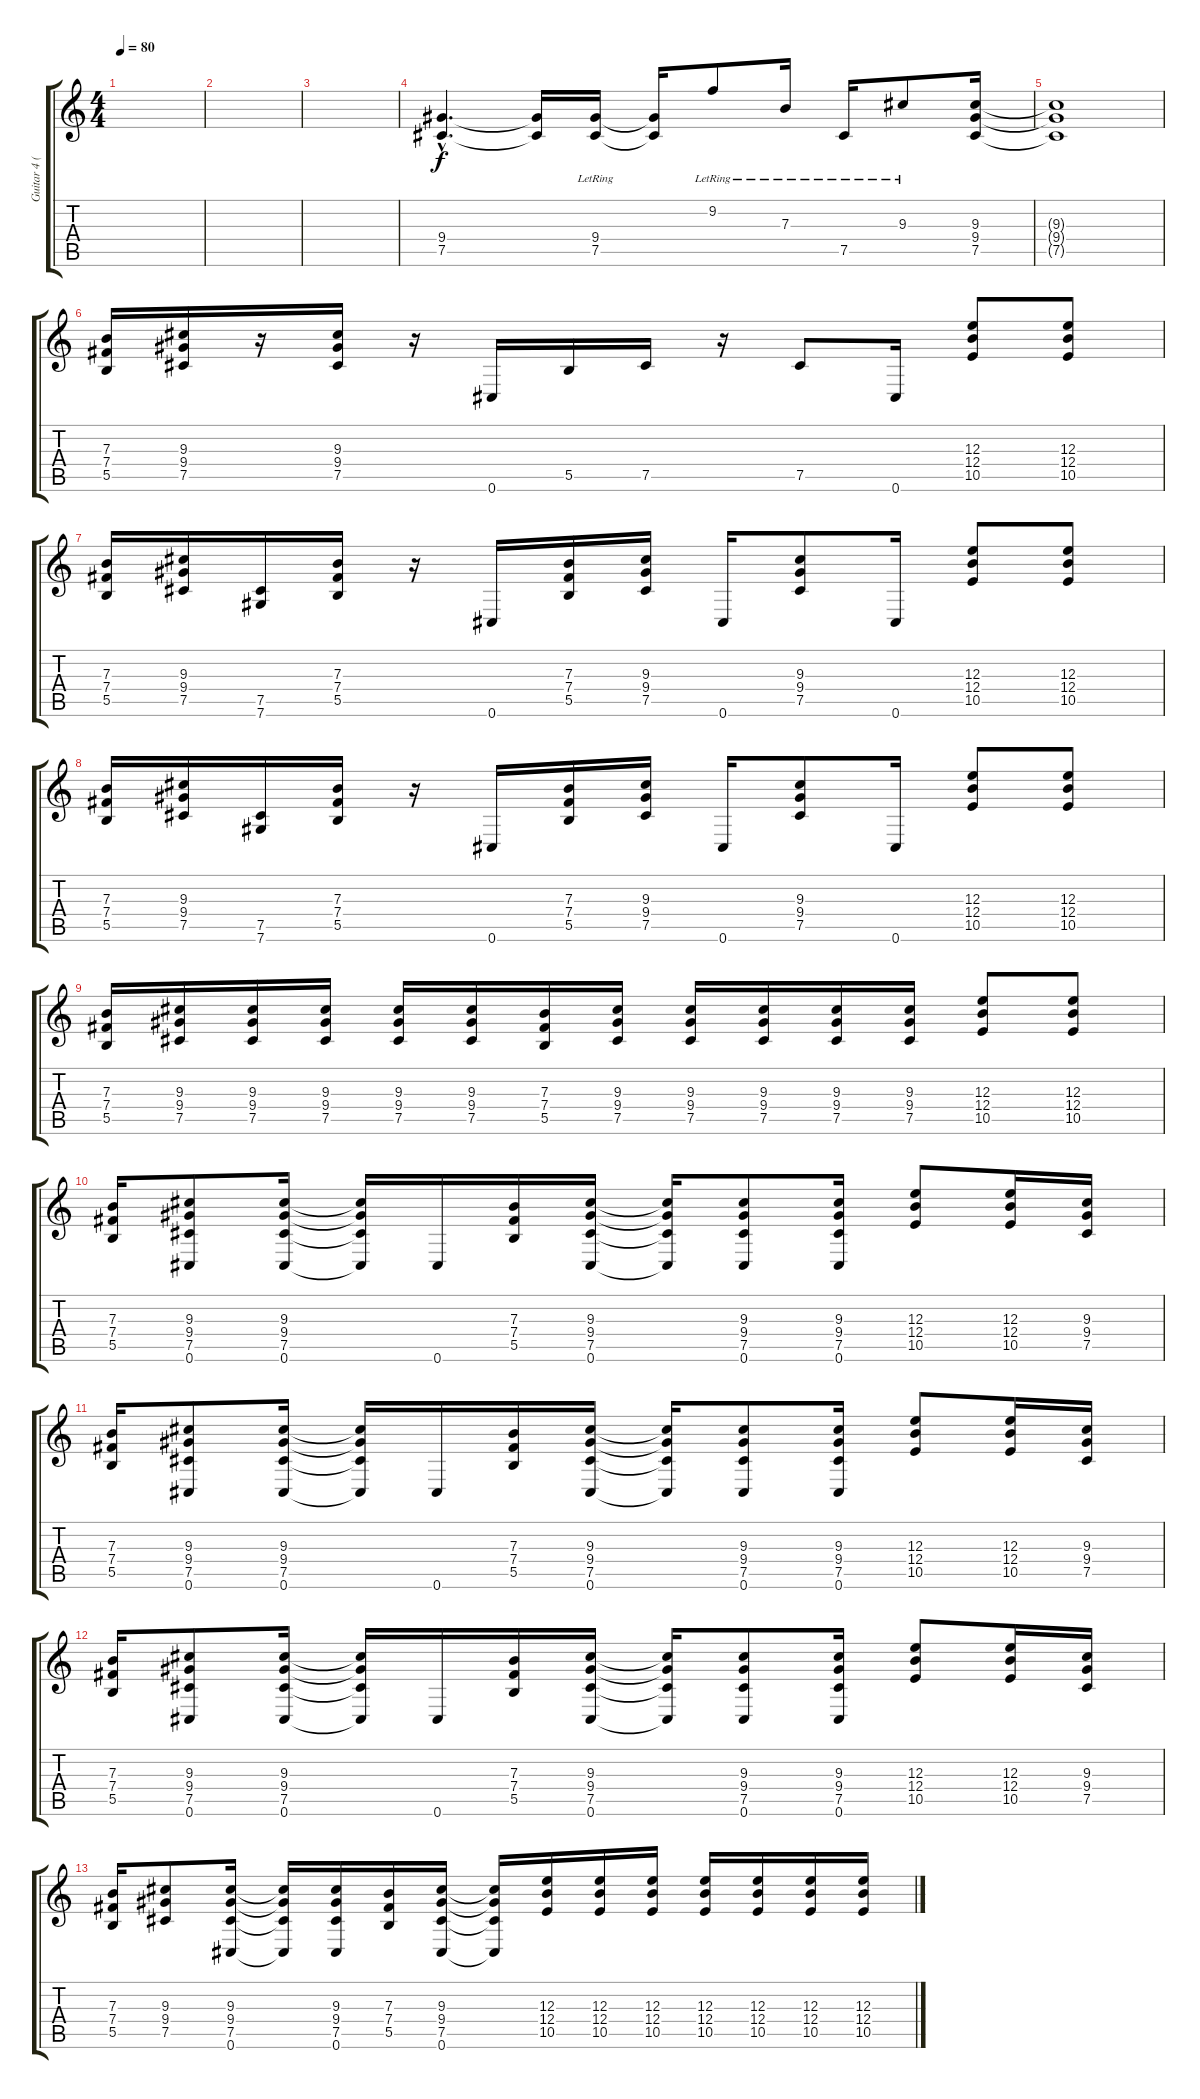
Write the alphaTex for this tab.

\track ("Guitar 4 (w/wah)" "Guitar 4 (") {instrument distortionguitar}
\staff {score tabs}
\tuning (Db4 Ab3 E3 B2 Gb2 Db2) {hide}
\ts (4 4)
\tempo 80
\clef g2
\ks c
|
|
|
(9.4{hac} 7.5{hac}).4{d} (9.4{t} 7.5{t}).16 (9.4{lr} 7.5{lr}).16 (9.4{t} 7.5{t}).16 9.2{lr}.8 7.3{lr}.16 7.5{lr}.16 9.3{lr}.8 (9.3 9.4 7.5).16 |
(9.3{t} 9.4{t} 7.5{t}).1 |
(7.3 7.4 5.5).16{balance 16 instrument overdrivenguitar} (9.3 9.4 7.5).16 r.16 (9.3 9.4 7.5).16 r.16 0.6.16 5.5.16 7.5.16 r.16 7.5.8 0.6.16 (12.3 12.4 10.5).8 (12.3 12.4 10.5).8 |
(7.3 7.4 5.5).16 (9.3 9.4 7.5).16 (7.5 7.6).16 (7.3 7.4 5.5).16 r.16 0.6.16 (7.3 7.4 5.5).16 (9.3 9.4 7.5).16 0.6.16 (9.3 9.4 7.5).8 0.6.16 (12.3 12.4 10.5).8 (12.3 12.4 10.5).8 |
(7.3 7.4 5.5).16 (9.3 9.4 7.5).16 (7.5 7.6).16 (7.3 7.4 5.5).16 r.16 0.6.16 (7.3 7.4 5.5).16 (9.3 9.4 7.5).16 0.6.16 (9.3 9.4 7.5).8 0.6.16 (12.3 12.4 10.5).8 (12.3 12.4 10.5).8 |
(7.3 7.4 5.5).16 (9.3 9.4 7.5).16 (9.3 9.4 7.5).16 (9.3 9.4 7.5).16 (9.3 9.4 7.5).16 (9.3 9.4 7.5).16 (7.3 7.4 5.5).16 (9.3 9.4 7.5).16 (9.3 9.4 7.5).16 (9.3 9.4 7.5).16 (9.3 9.4 7.5).16 (9.3 9.4 7.5).16 (12.3 12.4 10.5).8 (12.3 12.4 10.5).8 |
(7.3 7.4 5.5).16 (9.3 9.4 7.5 0.6).8 (9.3 9.4 7.5 0.6).16 (9.3{t} 9.4{t} 7.5{t} 0.6{t}).16 0.6.16 (7.3 7.4 5.5).16 (9.3 9.4 7.5 0.6).16 (9.3{t} 9.4{t} 7.5{t} 0.6{t}).16 (9.3 9.4 7.5 0.6).8 (9.3 9.4 7.5 0.6).16 (12.3 12.4 10.5).8 (12.3 12.4 10.5).16 (9.3 9.4 7.5).16 |
(7.3 7.4 5.5).16 (9.3 9.4 7.5 0.6).8 (9.3 9.4 7.5 0.6).16 (9.3{t} 9.4{t} 7.5{t} 0.6{t}).16 0.6.16 (7.3 7.4 5.5).16 (9.3 9.4 7.5 0.6).16 (9.3{t} 9.4{t} 7.5{t} 0.6{t}).16 (9.3 9.4 7.5 0.6).8 (9.3 9.4 7.5 0.6).16 (12.3 12.4 10.5).8 (12.3 12.4 10.5).16 (9.3 9.4 7.5).16 |
(7.3 7.4 5.5).16 (9.3 9.4 7.5 0.6).8 (9.3 9.4 7.5 0.6).16 (9.3{t} 9.4{t} 7.5{t} 0.6{t}).16 0.6.16 (7.3 7.4 5.5).16 (9.3 9.4 7.5 0.6).16 (9.3{t} 9.4{t} 7.5{t} 0.6{t}).16 (9.3 9.4 7.5 0.6).8 (9.3 9.4 7.5 0.6).16 (12.3 12.4 10.5).8 (12.3 12.4 10.5).16 (9.3 9.4 7.5).16 |
(7.3 7.4 5.5).16 (9.3 9.4 7.5).8 (9.3 9.4 7.5 0.6).16 (9.3{t} 9.4{t} 7.5{t} 0.6{t}).16 (9.3 9.4 7.5 0.6).16 (7.3 7.4 5.5).16 (9.3 9.4 7.5 0.6).16 (9.3{t} 9.4{t} 7.5{t} 0.6{t}).16 (12.3 12.4 10.5).16 (12.3 12.4 10.5).16 (12.3 12.4 10.5).16 (12.3 12.4 10.5).16 (12.3 12.4 10.5).16 (12.3 12.4 10.5).16 (12.3 12.4 10.5).16
